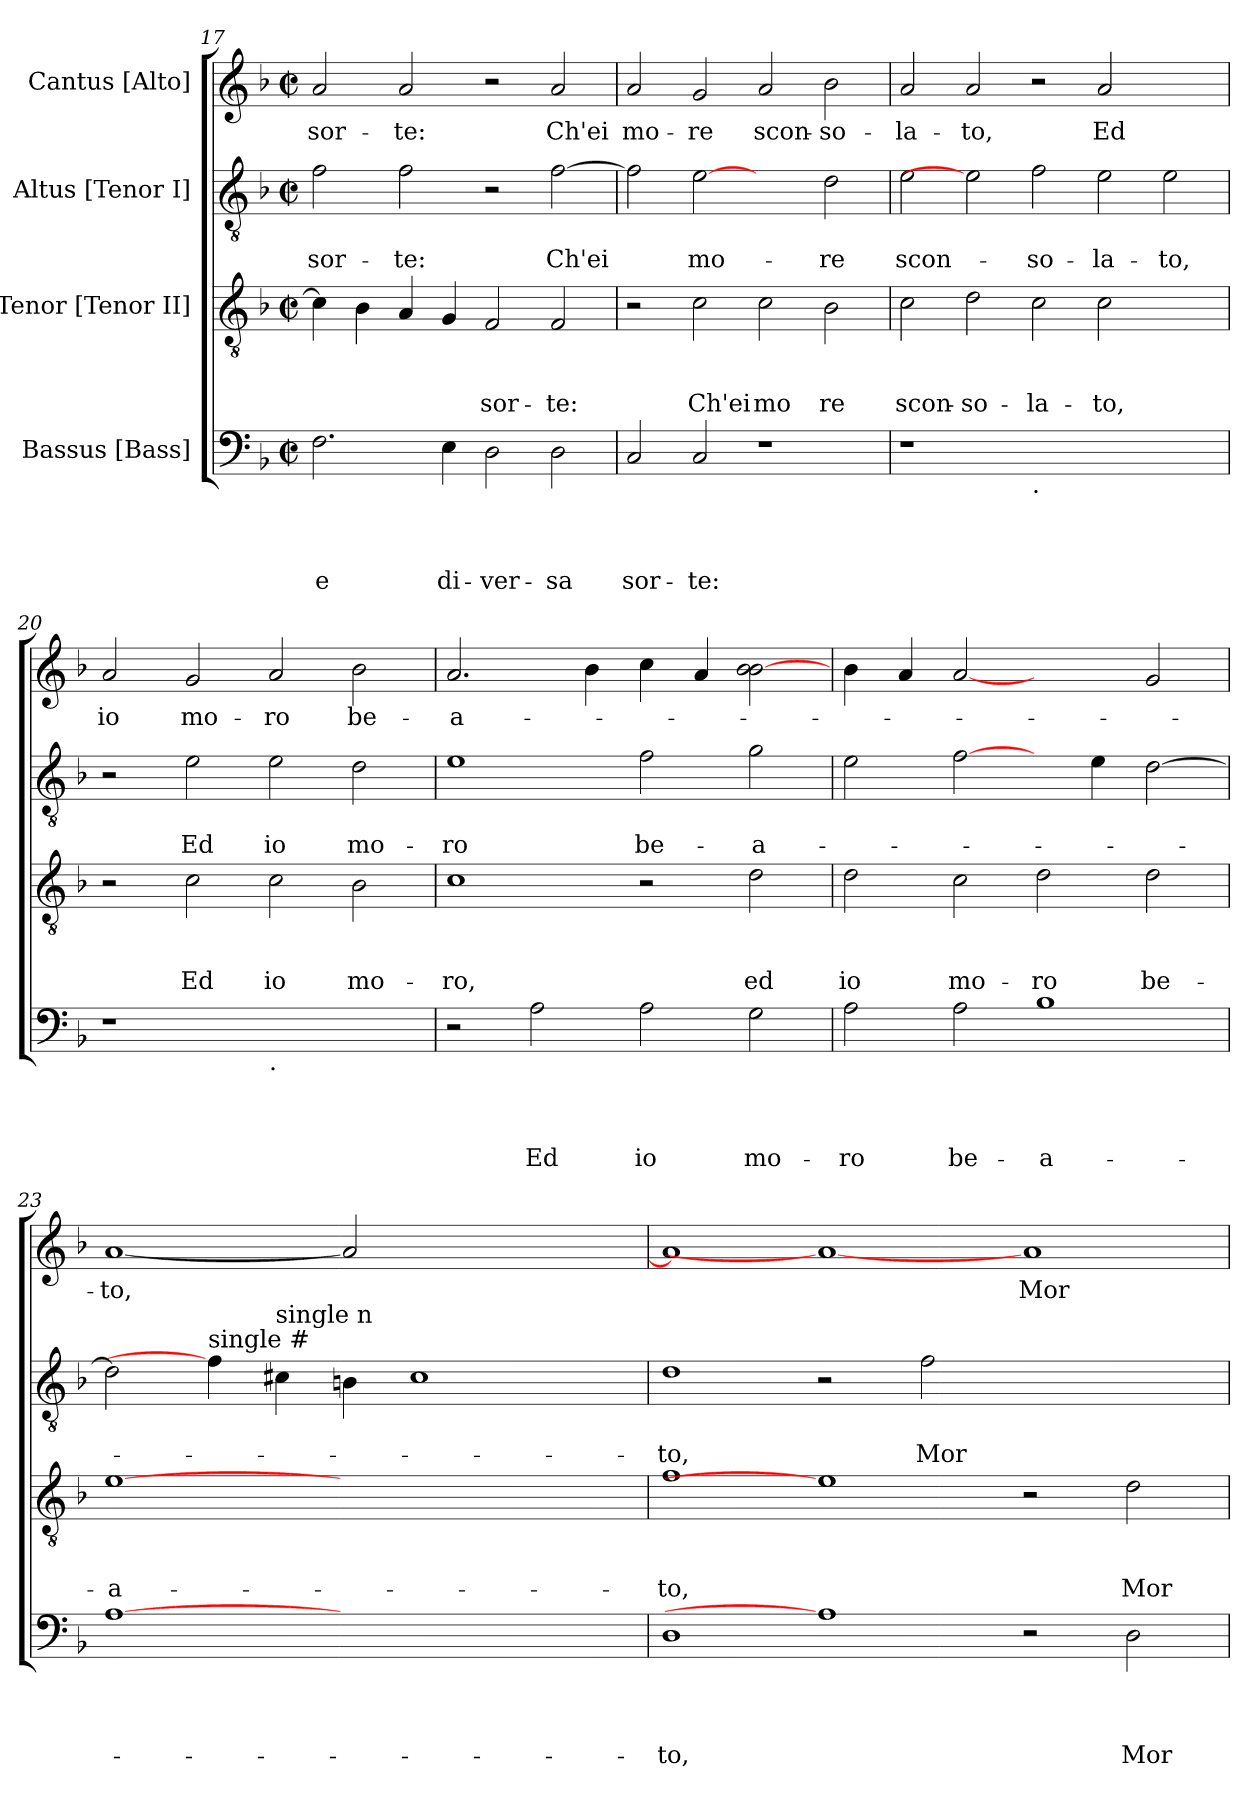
**kern	**text	**text	**text	**text	**kern	**text	**text	**text	**kern	**text	**text	**kern	**text
*part4	*part4	*part4	*part4	*part4	*part3	*part3	*part3	*part3	*part2	*part2	*part2	*part1	*part1
*staff4	*staff4	*staff4	*staff4	*staff4	*staff3	*staff3	*staff3	*staff3	*staff2	*staff2	*staff2	*staff1	*staff1
*I"Bassus [Bass]	*	*	*	*	*I"Tenor [Tenor II]	*	*	*	*I"Altus [Tenor I]	*	*	*I"Cantus [Alto]	*
*clefF4	*	*	*	*	*clefGv2	*	*	*	*clefGv2	*	*	*clefG2	*
*k[b-]	*	*	*	*	*k[b-]	*	*	*	*k[b-]	*	*	*k[b-]	*
*F:	*	*	*	*	*F:	*	*	*	*F:	*	*	*F:	*
*M2/2	*	*	*	*	*M2/2	*	*	*	*M2/2	*	*	*M2/2	*
*met(c|)	*	*	*	*	*met(c|)	*	*	*	*met(c|)	*	*	*met(c|)	*
=17	=17	=17	=17	=17	=17	=17	=17	=17	=17	=17	=17	=17	=17
!	!	!	!	!LO:LY:b	!	!	!	!	!	!	!LO:LY:b	!	!LO:LY:b
2.F\	.	.	.	e	4c\]	.	.	.	2f\	.	sor-	2a/	sor-
.	.	.	.	.	4B-\	.	.	.	.	.	.	.	.
!	!	!	!	!	!	!	!	!	!	!	!LO:LY:b	!	!LO:LY:b
.	.	.	.	.	4A/	.	.	.	2f\	.	-te:	2a/	-te:
!	!	!	!	!LO:LY:b	!	!	!	!	!	!	!	!	!
4E\	.	.	.	di-	4G/	.	.	.	.	.	.	.	.
!	!	!	!	!LO:LY:b	!	!	!	!LO:LY:b	!	!	!	!	!
2D\	.	.	.	-ver-	2F/	.	.	sor-	2r	.	.	2r	.
!	!	!	!	!LO:LY:b	!	!	!	!LO:LY:b	!	!	!LO:LY:b	!	!LO:LY:b
2D\	.	.	.	-sa	2F/	.	.	-te:	[>2f\	.	Ch'ei	2a/	Ch'ei
!!LO:PB:g=z
=18	=18	=18	=18	=18	=18	=18	=18	=18	=18	=18	=18	=18	=18
!	!	!	!	!LO:LY:b	!	!	!	!	!	!	!	!	!LO:LY:b
2C/	.	.	.	sor-	2r	.	.	.	2f\]	.	.	2a/	mo-
!	!	!	!	!LO:LY:b	!	!	!	!LO:LY:b	!	!	!LO:LY:b	!	!LO:LY:b
2C/	.	.	.	-te:	2c\	.	.	Ch'ei	[2e	.	mo-	2g/	-re
!	!	!	!	!	!	!	!	!LO:LY:b	!	!	!	!	!LO:LY:b
1r	.	.	.	.	2c\	.	.	mo	2ryy	.	.	2a/	scon-
!	!	!	!	!	!	!	!	!LO:LY:b	!	!	!LO:LY:b	!	!LO:LY:b
.	.	.	.	.	2B-\	.	.	re	2d\	.	-re	2b-\	-so-
=19	=19	=19	=19	=19	=19	=19	=19	=19	=19	=19	=19	=19	=19
!	!	!	!	!	!	!	!	!LO:LY:b	!	!	!LO:LY:b	!	!LO:LY:b
1r	.	.	.	.	2c\	.	.	scon-	2e\	.	scon-	2a/	-la-
!	!	!	!	!	!	!	!	!LO:LY:b	!	!	!	!	!LO:LY:b
.	.	.	.	.	2d\	.	.	-so-	2e]	.	.	2a/	-to,
!LO:TX:b:t=.	!	!	!	!	!	!	!	!	!	!	!	!	!
!	!	!	!	!	!	!	!	!LO:LY:b	!	!	!LO:LY:b	!	!
1.ryy	.	.	.	.	2c\	.	.	-la-	2f\	.	-so-	2r	.
!	!	!	!	!	!	!	!	!LO:LY:b	!	!	!LO:LY:b	!	!LO:LY:b
.	.	.	.	.	2c\	.	.	-to,	2e\	.	-la-	2a/	Ed
!	!	!	!	!	!	!	!	!	!	!	!LO:LY:b	!	!
.	.	.	.	.	2ryy	.	.	.	2e\	.	-to,	2ryy	.
=20	=20	=20	=20	=20	=20	=20	=20	=20	=20	=20	=20	=20	=20
!	!	!	!	!	!	!	!	!	!	!	!	!	!LO:LY:b
1r	.	.	.	.	2r	.	.	.	2r	.	.	2a/	io
!	!	!	!	!	!	!	!	!LO:LY:b	!	!	!LO:LY:b	!	!LO:LY:b
.	.	.	.	.	2c\	.	.	Ed	2e\	.	Ed	2g/	mo-
!LO:TX:b:t=.	!	!	!	!	!	!	!	!	!	!	!	!	!
!	!	!	!	!	!	!	!	!LO:LY:b	!	!	!LO:LY:b	!	!LO:LY:b
1ryy	.	.	.	.	2c\	.	.	io	2e\	.	io	2a/	-ro
!	!	!	!	!	!	!	!	!LO:LY:b	!	!	!LO:LY:b	!	!LO:LY:b
.	.	.	.	.	2B-\	.	.	mo-	2d\	.	mo-	2b-\	be-
=21	=21	=21	=21	=21	=21	=21	=21	=21	=21	=21	=21	=21	=21
!	!	!	!	!	!	!	!	!LO:LY:b	!	!	!LO:LY:b	!	!LO:LY:b
2r	.	.	.	.	1c	.	.	-ro,	1e	.	-ro	2.a/	-a-
!	!	!	!	!LO:LY:b	!	!	!	!	!	!	!	!	!
2A\	.	.	.	Ed	.	.	.	.	.	.	.	.	.
.	.	.	.	.	.	.	.	.	.	.	.	4b-\	.
!	!	!	!	!LO:LY:b	!	!	!	!	!	!	!LO:LY:b	!	!
2A\	.	.	.	io	2r	.	.	.	2f\	.	be-	4cc\	.
.	.	.	.	.	.	.	.	.	.	.	.	4a/	.
!	!	!	!	!LO:LY:b	!	!	!	!LO:LY:b	!	!	!LO:LY:b	!	!
2G\	.	.	.	mo-	2d\	.	.	ed	2g\	.	-a-	2b-\ [<2b-\	.
!!LO:LB:g=z
=22	=22	=22	=22	=22	=22	=22	=22	=22	=22	=22	=22	=22	=22
!	!	!	!	!LO:LY:b	!	!	!	!LO:LY:b	!	!	!	!	!
2A\	.	.	.	-ro	2d\	.	.	io	2e\	.	.	4b-\	.
.	.	.	.	.	.	.	.	.	.	.	.	4a/	.
!	!	!	!	!LO:LY:b	!	!	!	!LO:LY:b	!	!	!	!	!
2A\	.	.	.	be-	2c\	.	.	mo-	[2f\	.	.	[2a	.
!	!	!	!	!LO:LY:b	!	!	!	!LO:LY:b	!	!	!	!	!
1B-	.	.	.	-a-	2d\	.	.	-ro	4ryy	.	.	2ryy	.
.	.	.	.	.	.	.	.	.	4e\	.	.	.	.
!	!	!	!	!	!	!	!	!LO:LY:b	!	!	!	!	!
.	.	.	.	.	2d\	.	.	be-	[>2d\	.	.	2g/	.
=23	=23	=23	=23	=23	=23	=23	=23	=23	=23	=23	=23	=23	=23
!	!	!	!	!	!	!	!	!LO:LY:b	!	!	!	!	!LO:LY:b
[1A	.	.	.	.	[1e	.	.	-a-	2d\]	.	.	[<1a	-to,
!	!	!	!	!	!	!	!	!	!LO:TX:a:t=single #	!	!	!	!
.	.	.	.	.	.	.	.	.	4f\]	.	.	.	.
!	!	!	!	!	!	!	!	!	!LO:TX:a:t=single n	!	!	!	!
.	.	.	.	.	.	.	.	.	4c#\	.	.	.	.
1ryy	.	.	.	.	1ryy	.	.	.	4B\	.	.	2a]	.
.	.	.	.	.	.	.	.	.	1c#	.	.	.	.
.	.	.	.	.	.	.	.	.	.	.	.	2.ryy	.
4ryy	.	.	.	.	4ryy	.	.	.	.	.	.	.	.
=24	=24	=24	=24	=24	=24	=24	=24	=24	=24	=24	=24	=24	=24
!	!	!	!	!LO:LY:b	!	!	!	!LO:LY:b	!	!	!LO:LY:b	!	!
1D	.	.	.	-to,	1f	.	.	-to,	1d	.	-to,	1a]	.
1A]	.	.	.	.	1e]	.	.	.	2r	.	.	1a_	.
!	!	!	!	!	!	!	!	!	!	!	!LO:LY:b	!	!
.	.	.	.	.	.	.	.	.	2f\	.	Mor-	.	.
!	!	!	!	!	!	!	!	!	!	!	!	!	!LO:LY:b
2r	.	.	.	.	2r	.	.	.	1ryy	.	.	1a	Mor-
!	!	!	!	!LO:LY:b	!	!	!	!LO:LY:b	!	!	!	!	!
2D\	.	.	.	Mor-	2d\	.	.	Mor-	.	.	.	.	.
=	=	=	=	=	=	=	=	=	=	=	=	=	=
*-	*-	*-	*-	*-	*-	*-	*-	*-	*-	*-	*-	*-	*-
